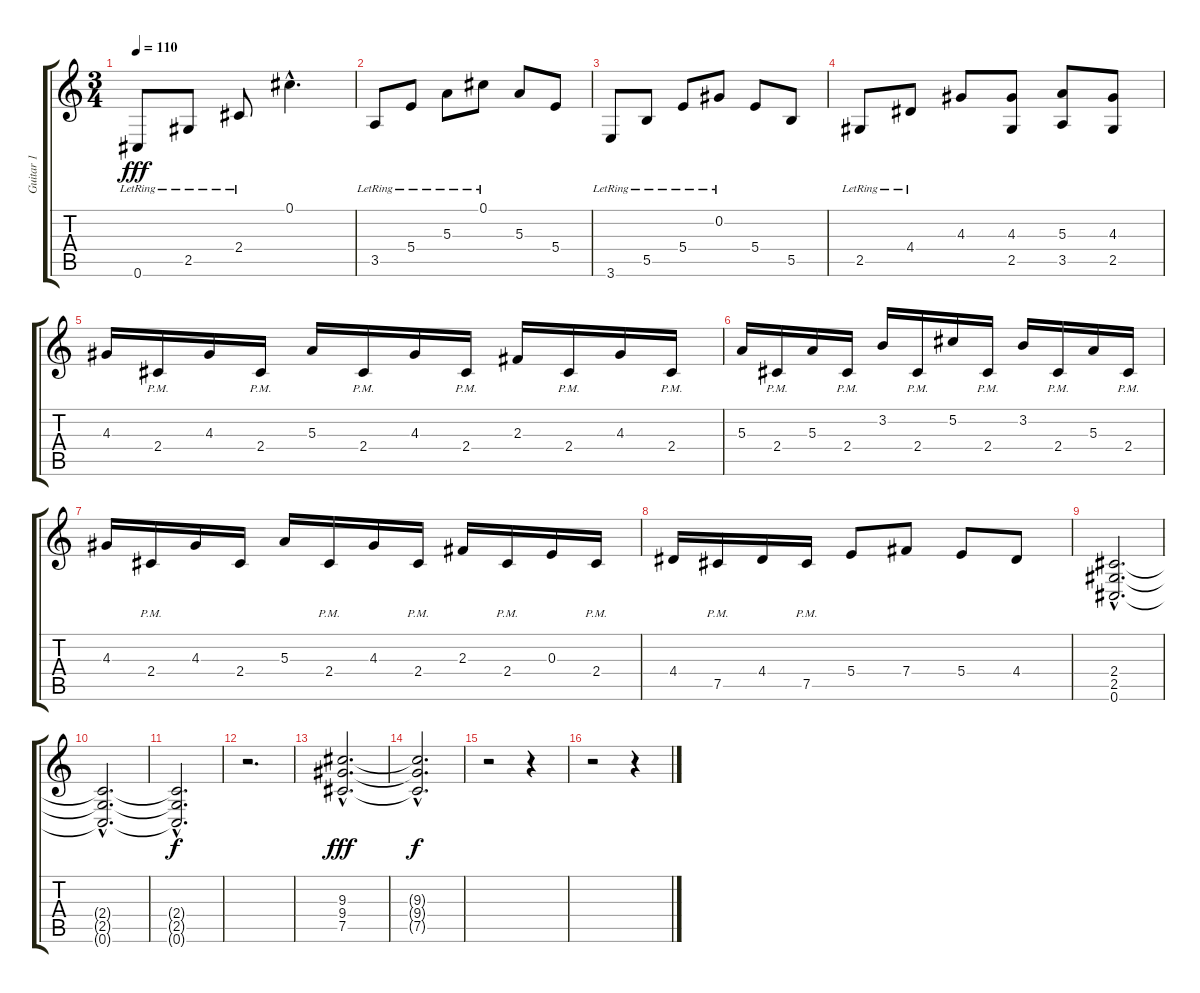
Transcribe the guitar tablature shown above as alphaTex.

\track ("Guitar 1" "Guitar 1") {instrument distortionguitar}
\staff {score tabs}
\tuning (Db4 Ab3 E3 B2 Gb2 Db2) {hide}
\ts (3 4)
\tempo 110
\clef g2
\ks c
0.6{lr}.8{dy fff} 2.5{lr}.8 2.4{lr}.8 0.1{hac}.4{d} |
3.5{lr}.8 5.4{lr}.8 5.3{lr}.8 0.1{lr}.8 5.3.8 5.4.8 |
3.6{lr}.8 5.5{lr}.8 5.4{lr}.8 0.2{lr}.8 5.4.8 5.5.8 |
2.5{lr}.8 4.4{lr}.8 4.3.8 (4.3 2.5).8 (5.3 3.5).8 (4.3 2.5).8 |
4.3.16 2.4{pm}.16 4.3.16 2.4{pm}.16 5.3.16 2.4{pm}.16 4.3.16 2.4{pm}.16 2.3.16 2.4{pm}.16 4.3.16 2.4{pm}.16 |
5.3.16 2.4{pm}.16 5.3.16 2.4{pm}.16 3.2.16 2.4{pm}.16 5.2.16 2.4{pm}.16 3.2.16 2.4{pm}.16 5.3.16 2.4{pm}.16 |
4.3.16 2.4{pm}.16 4.3.16 2.4.16 5.3.16 2.4{pm}.16 4.3.16 2.4{pm}.16 2.3.16 2.4{pm}.16 0.3.16 2.4{pm}.16 |
4.4.16 7.5{pm}.16 4.4.16 7.5{pm}.16 5.4.8 7.4.8 5.4.8 4.4.8 |
(2.4{hac} 2.5{hac} 0.6{hac}).2{d} |
(2.4{hac t} 2.5{hac t} 0.6{hac t}).2{d} |
(2.4{hac t} 2.5{hac t} 0.6{hac t}).2{d dy f} |
r.2{d} |
(9.3{hac} 9.4{hac} 7.5{hac}).2{d dy fff instrument electricguitarjazz} |
(9.3{hac t} 9.4{hac t} 7.5{hac t}).2{d dy f} |
r.2 r.4 |
r.2 r.4
